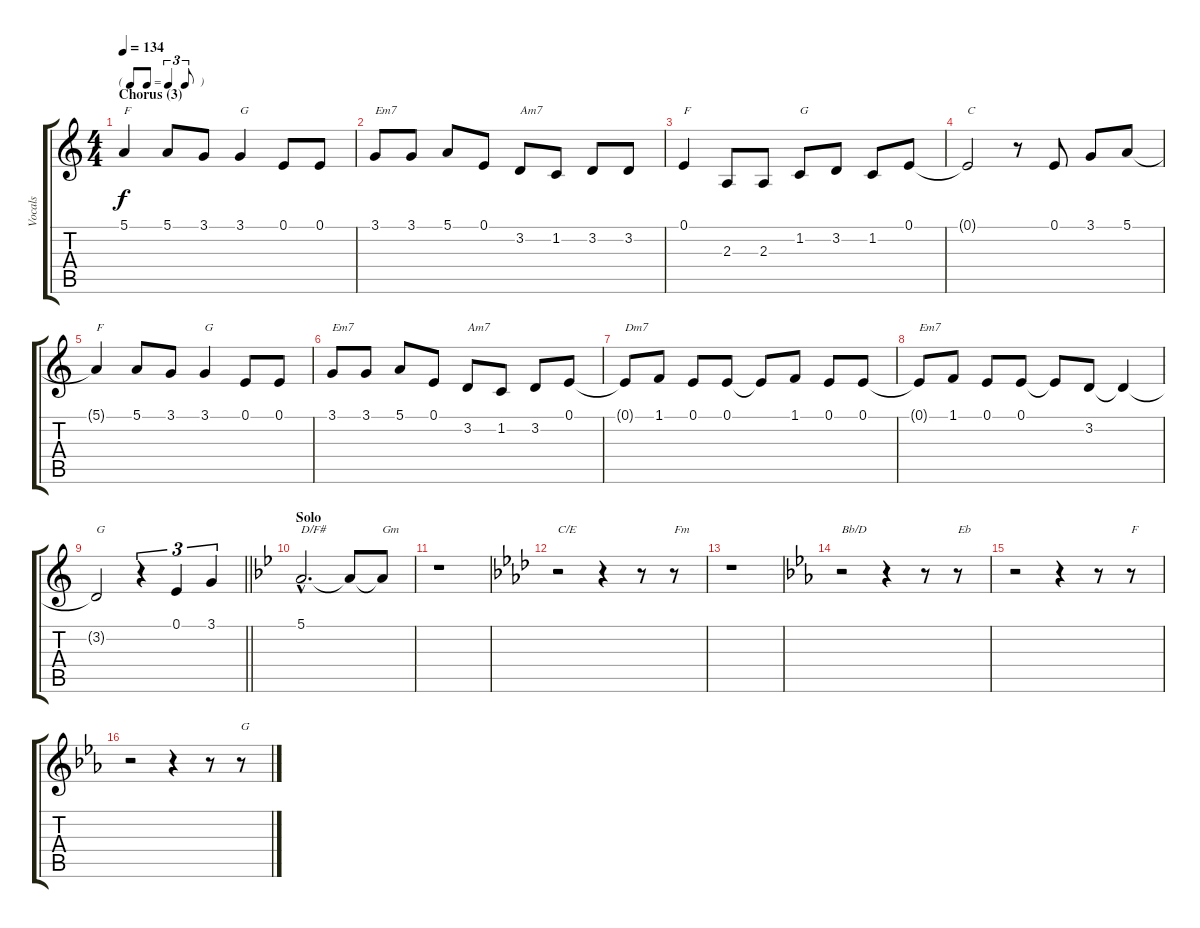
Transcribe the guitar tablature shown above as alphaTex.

\track ("Vocals" "Vocals") {instrument sopranosax}
\staff {score tabs}
\tuning (E4 B3 G3 D3 A2 E2) {hide}
\ts (4 4)
\tf triplet8th
\section ("" "Chorus (3)")
\tempo 134
\clef g2
\ks c
5.1{t}.4{txt "F" dy f} 5.1.8 3.1.8 3.1.4{txt "G"} 0.1.8 0.1.8 |
3.1.8{txt "Em7"} 3.1.8 5.1.8 0.1.8 3.2.8{txt "Am7"} 1.2.8 3.2.8 3.2.8 |
0.1.4{txt "F"} 2.3.8 2.3.8 1.2.8{txt "G"} 3.2.8 1.2.8 0.1.8 |
0.1{t}.2{txt "C"} r.8 0.1.8 3.1.8 5.1.8 |
5.1{t}.4{txt "F"} 5.1.8 3.1.8 3.1.4{txt "G"} 0.1.8 0.1.8 |
3.1.8{txt "Em7"} 3.1.8 5.1.8 0.1.8 3.2.8{txt "Am7"} 1.2.8 3.2.8 0.1.8 |
0.1{t}.8{txt "Dm7"} 1.1.8 0.1.8 0.1.8 0.1{t}.8 1.1.8 0.1.8 0.1.8 |
0.1{t}.8{txt "Em7"} 1.1.8 0.1.8 0.1.8 0.1{t}.8 3.2.8 3.2{t}.4 |
\barLineRight lightlight
3.2{t}.2{txt "G"} r.4{tu (3 2)} 0.1.4{tu (3 2)} 3.1.4{tu (3 2)} |
\section ("" "Solo")
\ks gminor
5.1{hac}.2{d txt "D/F#"} 5.1{t}.8 5.1{t}.8{txt "Gm"} |
r.1 |
\ks fminor
r.2{txt "C/E"} r.4 r.8 r.8{txt "Fm"} |
r.1 |
\ks eb
r.2{txt "Bb/D"} r.4 r.8 r.8{txt "Eb"} |
r.2 r.4 r.8 r.8{txt "F"} |
r.2 r.4 r.8 r.8{txt "G"}
